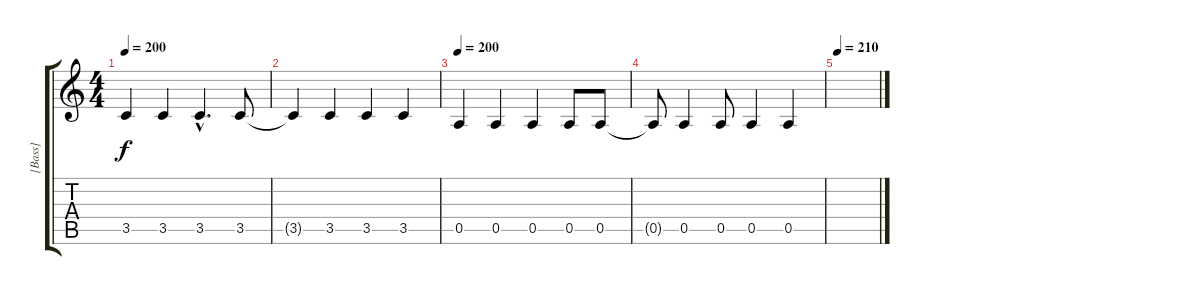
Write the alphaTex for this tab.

\track ("[Bass]" "[Bass]") {instrument electricbasspick}
\staff {score tabs}
\tuning (E4 B3 G3 D3 A2 E2) {hide}
\ts (4 4)
\tempo 200
\clef g2
\ks c
3.5.4{dy f} 3.5.4 3.5{hac}.4{d} 3.5.8 |
3.5{t}.4 3.5.4 3.5.4 3.5.4 |
\tempo 200
0.5.4 0.5.4 0.5.4 0.5.8 0.5.8 |
0.5{t}.8 0.5.4 0.5.8 0.5.4 0.5.4 |
\tempo 210
